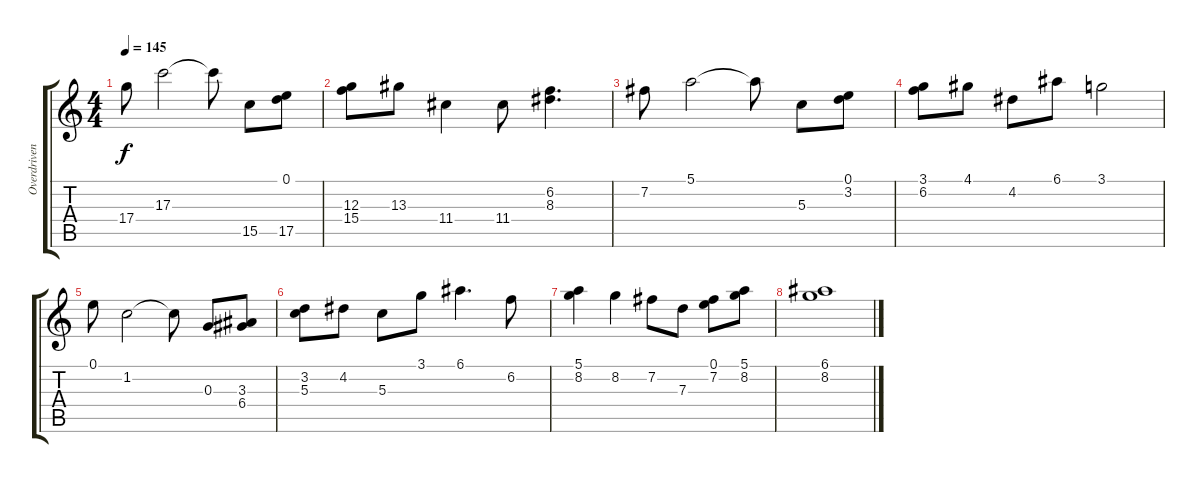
\track ("Overdriven Guitar" "Overdriven") {instrument overdrivenguitar}
\staff {score tabs}
\tuning (E4 B3 G3 D3 A2 E2) {hide}
\ts (4 4)
\tempo 145
\clef g2
\ks c
17.4.8{dy f} 17.3.2 17.3{t}.8 15.5.8 (0.1 17.5).8 |
(12.3 15.4).8 13.3.8 11.4.4 11.4.8 (6.2 8.3).4{d} |
7.2.8 5.1.2 5.1{t}.8 5.3.8 (0.1 3.2).8 |
(3.1 6.2).8 4.1.8 4.2.8 6.1.8 3.1.2 |
0.1.8 1.2.2 1.2{t}.8 0.3.8 (3.3 6.4).8 |
(3.2 5.3).8 4.2.8 5.3.8 3.1.8 6.1.4{d} 6.2.8 |
(5.1 8.2).4 8.2.4 7.2.8 7.3.8 (0.1 7.2).8 (5.1 8.2).8 |
(6.1 8.2).1
